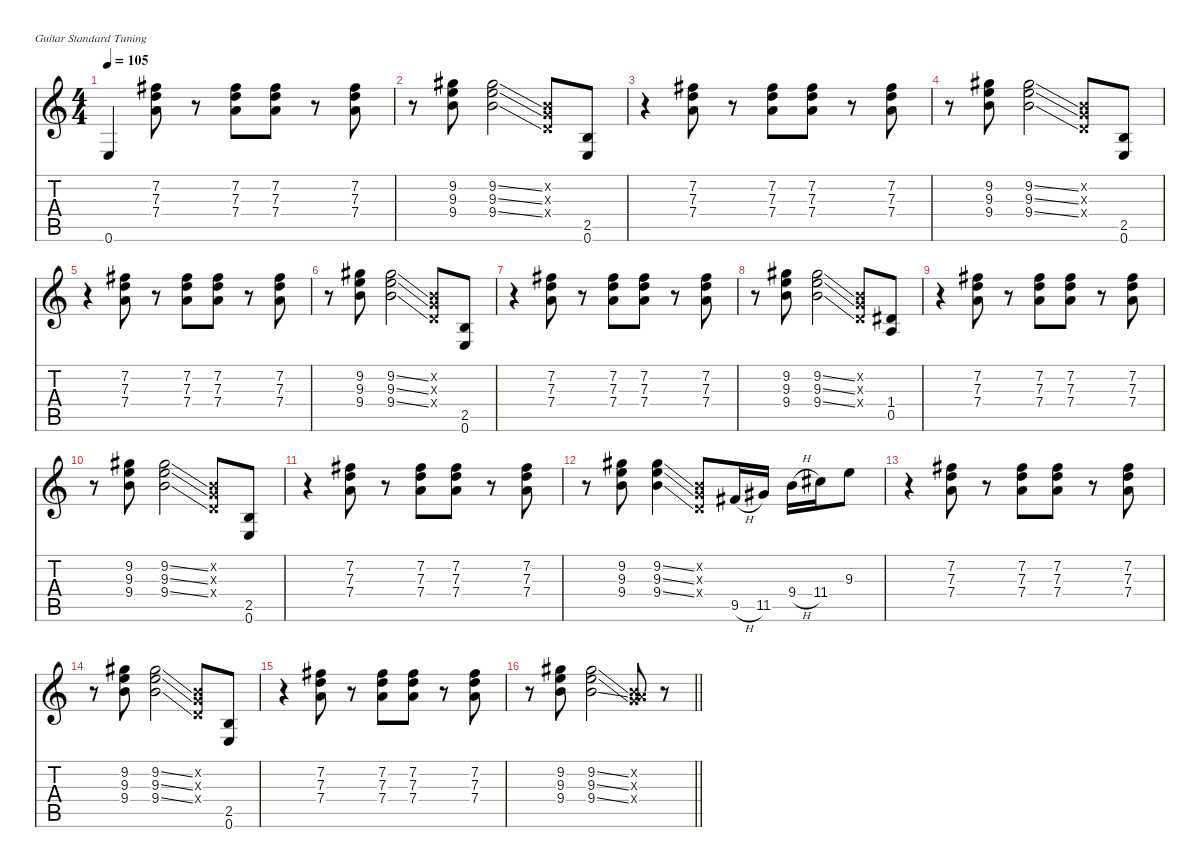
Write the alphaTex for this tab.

\defaultSystemsLayout 4
\hideDynamics
\bracketExtendMode nobrackets
\singleTrackTrackNamePolicy hidden
\multiTrackTrackNamePolicy hidden
\otherSystemsTrackNameOrientation horizontal
\track ("Page" "dist.guit.") {defaultSystemsLayout 4 mute instrument distortionguitar}
\staff {score tabs}
\tuning (E4 B3 G3 D3 A2 E2)
\ts (4 4)
\tempo 105
\clef g2
\ks c
0.6{t}.4{dy f beam Up} (7.2{acc #} 7.3 7.4).8{beam Down} r.8{beam Down} (7.2{acc #} 7.3 7.4).8{beam Down} (7.2{acc #} 7.3 7.4).8{beam Down} r.8{beam Down} (7.2{acc #} 7.3 7.4).8{beam Down} |
r.8{beam Down} (9.2{acc #} 9.3 9.4).8{beam Down} (9.2{ss acc #} 9.3{ss} 9.4{ss}).2{beam Down} (0.2{x} 0.3{x} 0.4{x}).8{beam Up} (2.5 0.6).8{beam Up} |
r.4{beam Down} (7.2{acc #} 7.3 7.4).8{beam Down} r.8{beam Down} (7.2{acc #} 7.3 7.4).8{beam Down} (7.2{acc #} 7.3 7.4).8{beam Down} r.8{beam Down} (7.2{acc #} 7.3 7.4).8{beam Down} |
r.8{beam Down} (9.2{acc #} 9.3 9.4).8{beam Down} (9.2{ss acc #} 9.3{ss} 9.4{ss}).2{beam Down} (0.2{x} 0.3{x} 0.4{x}).8{beam Up} (2.5 0.6).8{beam Up} |
r.4{beam Down} (7.2{acc #} 7.3 7.4).8{beam Down} r.8{beam Down} (7.2{acc #} 7.3 7.4).8{beam Down} (7.2{acc #} 7.3 7.4).8{beam Down} r.8{beam Down} (7.2{acc #} 7.3 7.4).8{beam Down} |
r.8{beam Down} (9.2{acc #} 9.3 9.4).8{beam Down} (9.2{ss acc #} 9.3{ss} 9.4{ss}).2{beam Down} (0.2{x} 0.3{x} 0.4{x}).8{beam Up} (2.5 0.6).8{beam Up} |
r.4{beam Down} (7.2{acc #} 7.3 7.4).8{beam Down} r.8{beam Down} (7.2{acc #} 7.3 7.4).8{beam Down} (7.2{acc #} 7.3 7.4).8{beam Down} r.8{beam Down} (7.2{acc #} 7.3 7.4).8{beam Down} |
r.8{beam Down} (9.2{acc #} 9.3 9.4).8{beam Down} (9.2{ss acc #} 9.3{ss} 9.4{ss}).2{beam Down} (0.2{x} 0.3{x} 0.4{x}).8{beam Up} (1.4{acc #} 0.5).8{beam Up} |
r.4{beam Down} (7.2{acc #} 7.3 7.4).8{beam Down} r.8{beam Down} (7.2{acc #} 7.3 7.4).8{beam Down} (7.2{acc #} 7.3 7.4).8{beam Down} r.8{beam Down} (7.2{acc #} 7.3 7.4).8{beam Down} |
r.8{beam Down} (9.2{acc #} 9.3 9.4).8{beam Down} (9.2{ss acc #} 9.3{ss} 9.4{ss}).2{beam Down} (0.2{x} 0.3{x} 0.4{x}).8{beam Up} (2.5 0.6).8{beam Up} |
r.4{beam Down} (7.2{acc #} 7.3 7.4).8{beam Down} r.8{beam Down} (7.2{acc #} 7.3 7.4).8{beam Down} (7.2{acc #} 7.3 7.4).8{beam Down} r.8{beam Down} (7.2{acc #} 7.3 7.4).8{beam Down} |
r.8{beam Down} (9.2{acc #} 9.3 9.4).8{beam Down} (9.2{ss acc #} 9.3{ss} 9.4{ss}).4{beam Down} (0.2{x} 0.3{x} 0.4{x}).8{beam Up} 9.5{h acc #}.16{beam Up} 11.5{acc #}.16{beam Up} 9.4{h}.16{beam Down} 11.4{acc #}.16{beam Down} 9.3.8{beam Down} |
r.4{beam Down} (7.2{acc #} 7.3 7.4).8{beam Down} r.8{beam Down} (7.2{acc #} 7.3 7.4).8{beam Down} (7.2{acc #} 7.3 7.4).8{beam Down} r.8{beam Down} (7.2{acc #} 7.3 7.4).8{beam Down} |
r.8{beam Down} (9.2{acc #} 9.3 9.4).8{beam Down} (9.2{ss acc #} 9.3{ss} 9.4{ss}).2{beam Down} (0.2{x} 0.3{x} 0.4{x}).8{beam Up} (2.5 0.6).8{beam Up} |
r.4{beam Down} (7.2{acc #} 7.3 7.4).8{beam Down} r.8{beam Down} (7.2{acc #} 7.3 7.4).8{beam Down} (7.2{acc #} 7.3 7.4).8{beam Down} r.8{beam Down} (7.2{acc #} 7.3 7.4).8{beam Down} |
\barLineRight lightlight
r.8{beam Down} (9.2{acc #} 9.3 9.4).8{beam Down} (9.2{ss acc #} 9.3{ss} 9.4{ss}).2{beam Down} (0.2{x} 0.3{x} 7.4{x}).8{beam Up} r.8{beam Up}
